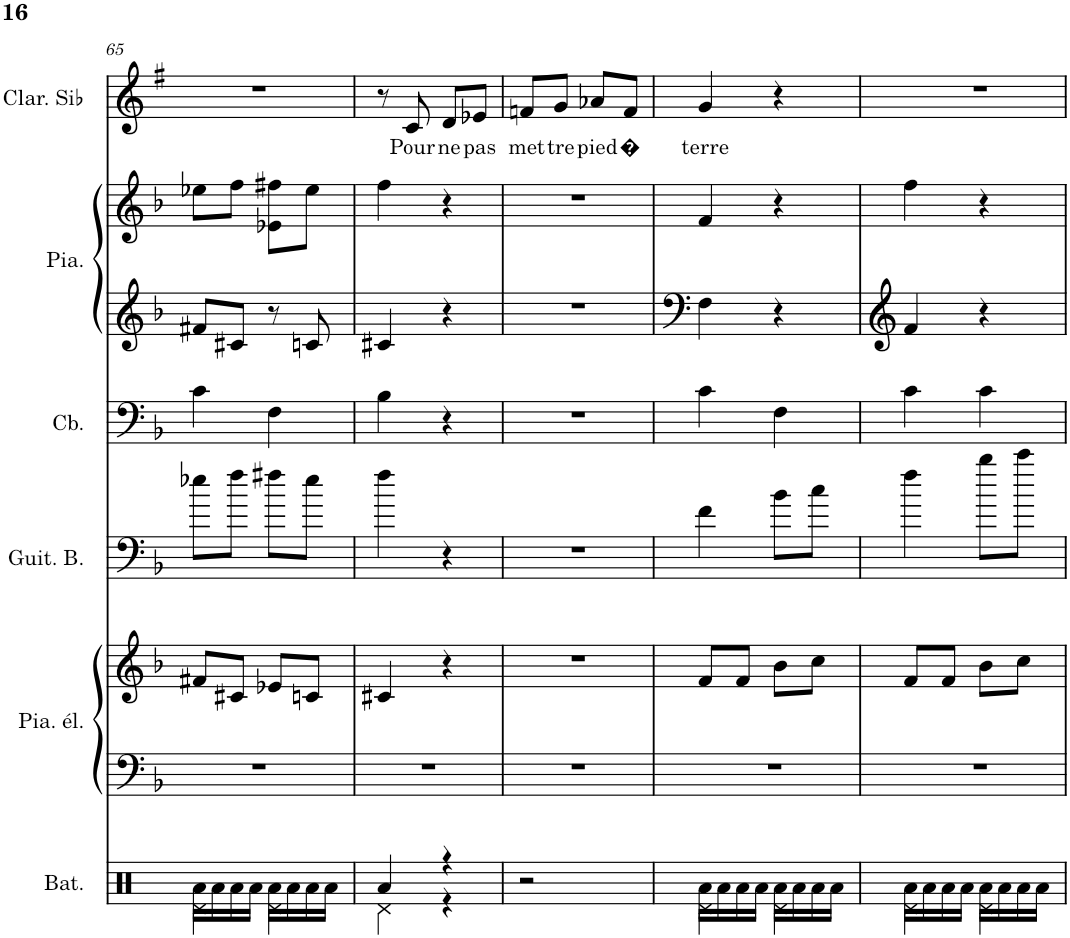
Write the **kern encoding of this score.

**kern	**kern	**kern	**kern	**kern	**kern	**kern	**kern	**text
*part6	*part5	*part5	*part4	*part3	*part2	*part2	*part1	*part1
*staff8	*staff7	*staff6	*staff5	*staff4	*staff3	*staff2	*staff1	*staff1
*I"Batterie, Drums	*I"Piano électrique, Electric Piano 1	*	*I"Guitare Basse	*I"Contrebasse, Acoustic Bass	*I"Piano, Acoustic Grand Piano	*	*I"Clarinette en Sib	*
*I'Bat.	*I'Pia. él.	*	*I'Guit. B.	*I'Cb.	*I'Pia.	*	*I'Clar. Sib	*
!!LO:PB:g=z
*clefX	*clefF4	*clefG2	*clefF4	*clefF4	*clefG2	*clefF4	*clefG2	*
*	*	*	*Trd7c12	*Trd7c12	*	*	*Trd1c2	*
*k[]	*k[b-]	*k[b-]	*k[b-]	*k[b-]	*k[b-]	*k[b-]	*k[f#]	*
*M2/4	*M2/4	*M2/4	*M2/4	*M2/4	*M2/4	*M2/4	*M2/4	*
=65	=65	=65	=65	=65	=65	=65	=65	=65
*^	*	*	*	*	*	*	*	*
16Ra\LL	4Rd\	2r	8f#X/L	8ee-X\L	4c\	8f#X/L	8ee-X\L	2r	.
16Ra\	.	.	.	.	.	.	.	.	.
16Ra\	.	.	8c#X/J	8ff\J	.	8c#X/J	8ff\J	.	.
16Ra\JJ	.	.	.	.	.	.	.	.	.
16Ra\LL	4Rd\	.	8e-X/L	8ff#X\L	4F\	8r	8e-X\ 8ff#X\L	.	.
16Ra\	.	.	.	.	.	.	.	.	.
16Ra\	.	.	8cn/J	8ee-\J	.	8cn/	8ee-\J	.	.
16Ra\JJ	.	.	.	.	.	.	.	.	.
=66	=66	=66	=66	=66	=66	=66	=66	=66	=66
4Ra/	4Rd\	2r	4c#X/	4ff\	4B-\	4c#X/	4ff\	8r	.
!	!	!	!	!	!	!	!	!	!LO:LY:b
.	.	.	.	.	.	.	.	8c/	Pour
!	!	!	!	!	!	!	!	!	!LO:LY:b
4r	4r	.	4r	4r	4r	4r	4r	8d/L	ne
!	!	!	!	!	!	!	!	!	!LO:LY:b
.	.	.	.	.	.	.	.	8e-X/J	pas
*v	*v	*	*	*	*	*	*	*	*
=67	=67	=67	=67	=67	=67	=67	=67	=67
!	!	!	!	!	!	!	!	!LO:LY:b
2r	2r	2r	2r	2r	2r	2r	8fn/L	met
!	!	!	!	!	!	!	!	!LO:LY:b
.	.	.	.	.	.	.	8g/J	tre
!	!	!	!	!	!	!	!	!LO:LY:b
.	.	.	.	.	.	.	8a-X/L	pied
!	!	!	!	!	!	!	!	!LO:LY:b
.	.	.	.	.	.	.	8f/J	�
=68	=68	=68	=68	=68	=68	=68	=68	=68
*^	*	*	*	*	*	*	*	*
!	!	!	!	!	!	!	!	!	!LO:LY:b
16Ra\LL	4Rd\	2r	8f/L	4f\	4c\	4F\	4f/	4g/	terre
16Ra\	.	.	.	.	.	.	.	.	.
16Ra\	.	.	8f/J	.	.	.	.	.	.
16Ra\JJ	.	.	.	.	.	.	.	.	.
16Ra\LL	4Rd\	.	8b-\L	8b-\L	4F\	4r	4r	4r	.
16Ra\	.	.	.	.	.	.	.	.	.
16Ra\	.	.	8cc\J	8cc\J	.	.	.	.	.
16Ra\JJ	.	.	.	.	.	.	.	.	.
=69	=69	=69	=69	=69	=69	=69	=69	=69	=69
16Ra\LL	4Rd\	2r	8f/L	4ff\	4c\	4f/	4ff\	2r	.
16Ra\	.	.	.	.	.	.	.	.	.
16Ra\	.	.	8f/J	.	.	.	.	.	.
16Ra\JJ	.	.	.	.	.	.	.	.	.
16Ra\LL	4Rd\	.	8b-\L	8bb-\L	4c\	4r	4r	.	.
16Ra\	.	.	.	.	.	.	.	.	.
16Ra\	.	.	8cc\J	8ccc\J	.	.	.	.	.
16Ra\JJ	.	.	.	.	.	.	.	.	.
*v	*v	*	*	*	*	*	*	*	*
=	=	=	=	=	=	=	=	=
*-	*-	*-	*-	*-	*-	*-	*-	*-
